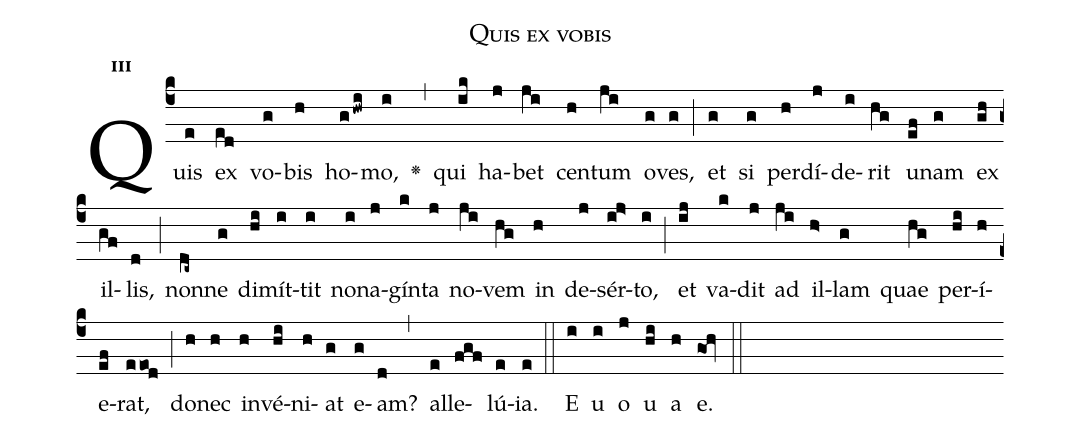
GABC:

name:Quis ex vobis;
office-part:Antiphona;
mode:3;
%%
initial-style: 1;
name: Quis ex vobis;
book: Antiphonae & Responsoria/Tomus IV, p. 154;
occasion: Dominica XXIV per Annum;
office-part: Laudes Ant Bc;
annotation: 3a2;
centering-scheme: english;
font: OFLSortsMillGoudy;
height: 11;
width: 4.5;
%%
(c4)Quis(e) ex(ed) vo(g)bis(h) ho(ghwi)mo,(i) <v>\greheightstar</v>(,) qui(ik) ha(j)bet(ji) cen(h)tum(ji) o(g)ves,(g) (;) et(g) si(g) per(h)dí(j)de(i)rit(hg) u(ef)nam(g) ex(gh) il(gf)lis,(d) (;) non(dc~)ne(g) di(hi)mít(i)tit(i) no(i)na(j)gín(k)ta(j) no(ji)vem(hg) in(h) de(j)sér(ij>)to,(i) (;) et(ij) va(k)dit(j) ad(ji) il(h>)lam(g) quae(hg) per(hi)í(h)e(ef)rat,(eeod) (;) do(h)nec(h) in(h)vé(hi)ni(h)at(g) e(g)am?(d) (,) al(e)le(fgf)lú(e)ia.(e) (::) E(i) u(i) o(j) u(hi) a(h) e.(goh) (::)
